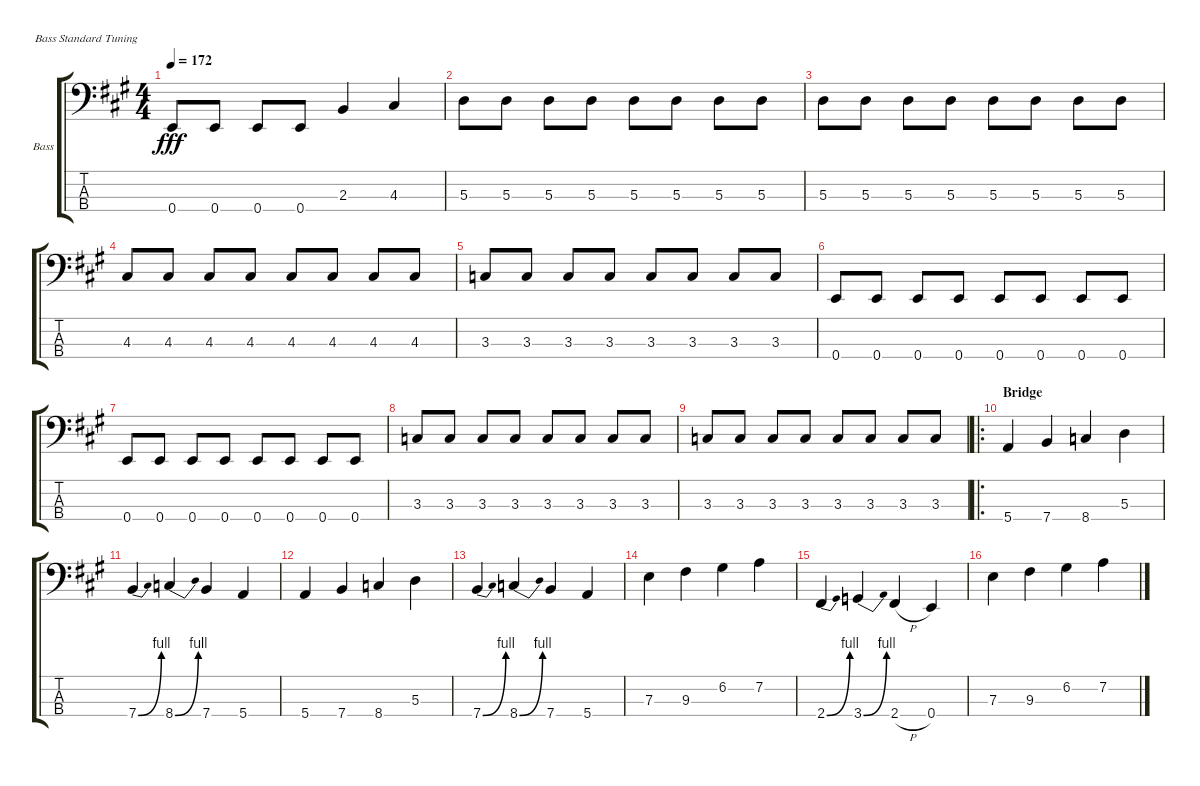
\defaultSystemsLayout 4
\bracketExtendMode groupsimilarinstruments
\firstSystemTrackNameOrientation horizontal
\otherSystemsTrackNameOrientation horizontal
\track ("Nate Mendel" "Bass") {instrument electricbassfinger}
\staff {score tabs}
\tuning (G2 D2 A1 E1)
\ts (4 4)
\tempo 172
\clef f4
\ks a
0.4.8{dy fff} 0.4.8 0.4.8 0.4.8 2.3.4 4.3.4 |
5.3.8 5.3.8 5.3.8 5.3.8 5.3.8 5.3.8 5.3.8 5.3.8 |
5.3.8 5.3.8 5.3.8 5.3.8 5.3.8 5.3.8 5.3.8 5.3.8 |
4.3.8 4.3.8 4.3.8 4.3.8 4.3.8 4.3.8 4.3.8 4.3.8 |
3.3.8 3.3.8 3.3.8 3.3.8 3.3.8 3.3.8 3.3.8 3.3.8 |
0.4.8 0.4.8 0.4.8 0.4.8 0.4.8 0.4.8 0.4.8 0.4.8 |
0.4.8 0.4.8 0.4.8 0.4.8 0.4.8 0.4.8 0.4.8 0.4.8 |
\scale
0.333333 3.3.8 3.3.8 3.3.8 3.3.8 3.3.8 3.3.8 3.3.8 3.3.8 |
\scale
0.333333 3.3.8 3.3.8 3.3.8 3.3.8 3.3.8 3.3.8 3.3.8 3.3.8 |
\ro
\section ("" "Bridge")
\scale
0.333333 5.4.4 7.4.4 8.4.4 5.3.4 |
\scale
0.333333 7.4{be (bend 0 0 15 4)}.4 8.4{be (bend 0 0 15 4)}.4 7.4.4 5.4.4 |
\scale
0.333333 5.4.4 7.4.4 8.4.4 5.3.4 |
\scale
0.333333 7.4{be (bend 0 0 15 4)}.4 8.4{be (bend 0 0 15 4)}.4 7.4.4 5.4.4 |
\scale
0.333333 7.3.4 9.3.4 6.2.4 7.2.4 |
\scale
0.333333 2.4{be (bend 0 0 15 4)}.4 3.4{be (bend 0 0 15 4)}.4 2.4{h}.4 0.4.4 |
\scale
0.333333 7.3.4 9.3.4 6.2.4 7.2.4
